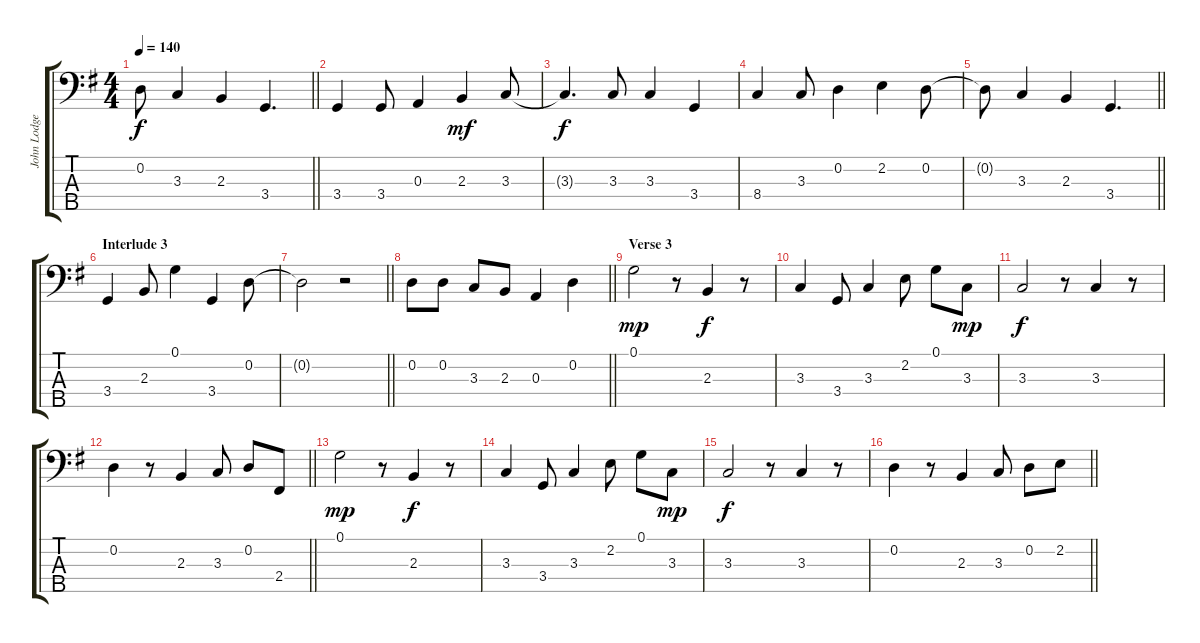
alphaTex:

\track ("John Lodge" "John Lodge") {instrument slapbass2}
\staff {score tabs}
\tuning (G2 D2 A1 E1 B0) {hide}
\ts (4 4)
\tempo 140
\clef f4
\barLineRight lightlight
\ks g
0.2{t}.8{dy f} 3.3.4 2.3.4 3.4.4{d} |
\section ("" "")
3.4.4 3.4.8 0.3.4 2.3.4{dy mf} 3.3.8 |
3.3{t}.4{d dy f} 3.3.8 3.3.4 3.4.4 |
8.4.4 3.3.8 0.2.4 2.2.4 0.2.8 |
\barLineRight lightlight
0.2{t}.8 3.3.4 2.3.4 3.4.4{d} |
\section ("" "Interlude 3")
3.4.4 2.3.8 0.1.4 3.4.4 0.2.8 |
\barLineRight lightlight
0.2{t}.2 r.2 |
\barLineRight lightlight
0.2.8 0.2.8 3.3.8 2.3.8 0.3.4 0.2.4 |
\section ("" "Verse 3")
0.1.2{dy mp} r.8 2.3.4{dy f} r.8 |
3.3.4 3.4.8 3.3.4 2.2.8 0.1.8 3.3.8{dy mp} |
3.3.2{dy f} r.8 3.3.4 r.8 |
\barLineRight lightlight
0.2.4 r.8 2.3.4 3.3.8 0.2.8 2.4.8 |
0.1.2{dy mp} r.8 2.3.4{dy f} r.8 |
3.3.4 3.4.8 3.3.4 2.2.8 0.1.8 3.3.8{dy mp} |
3.3.2{dy f} r.8 3.3.4 r.8 |
\barLineRight lightlight
0.2.4 r.8 2.3.4 3.3.8 0.2.8 2.2.8
